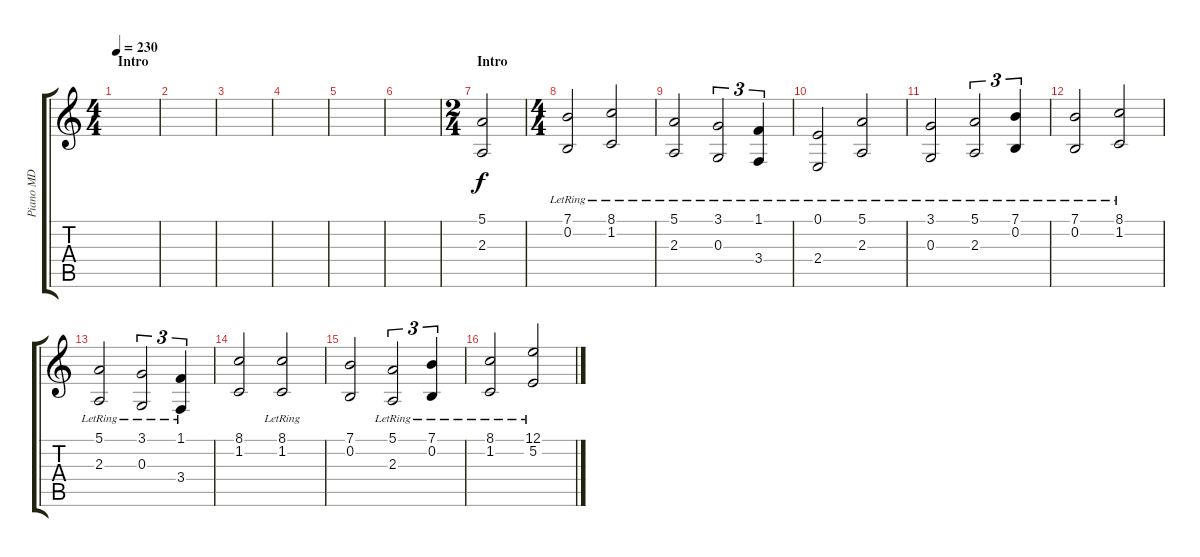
\track ("Piano MD" "Piano MD") {instrument acousticgrandpiano}
\staff {score tabs}
\tuning (E4 B3 G3 D3 A2 E2) {hide}
\ts (4 4)
\section ("" "Intro")
\tempo 230
\clef g2
\ks c
|
|
|
|
|
|
\ts (2 4)
\section ("" "Intro")
(5.1 2.3).2 |
\ts (4 4)
(7.1{lr} 0.2{lr}).2 (8.1{lr} 1.2{lr}).2 |
(5.1{lr} 2.3{lr}).2 (3.1{lr} 0.3{lr}).2{tu (3 2)} (1.1{lr} 3.4{lr}).4{tu (3 2)} |
(0.1{lr} 2.4{lr}).2 (5.1{lr} 2.3{lr}).2 |
(3.1{lr} 0.3{lr}).2 (5.1{lr} 2.3{lr}).2{tu (3 2)} (7.1{lr} 0.2{lr}).4{tu (3 2)} |
(7.1{lr} 0.2{lr}).2 (8.1{lr} 1.2{lr}).2 |
(5.1{lr} 2.3{lr}).2 (3.1{lr} 0.3{lr}).2{tu (3 2)} (1.1{lr} 3.4{lr}).4{tu (3 2)} |
(8.1 1.2).2 (8.1{lr} 1.2).2 |
(7.1 0.2).2 (5.1{lr} 2.3{lr}).2{tu (3 2)} (7.1{lr} 0.2{lr}).4{tu (3 2)} |
(8.1{lr} 1.2).2 (12.1{lr} 5.2).2
